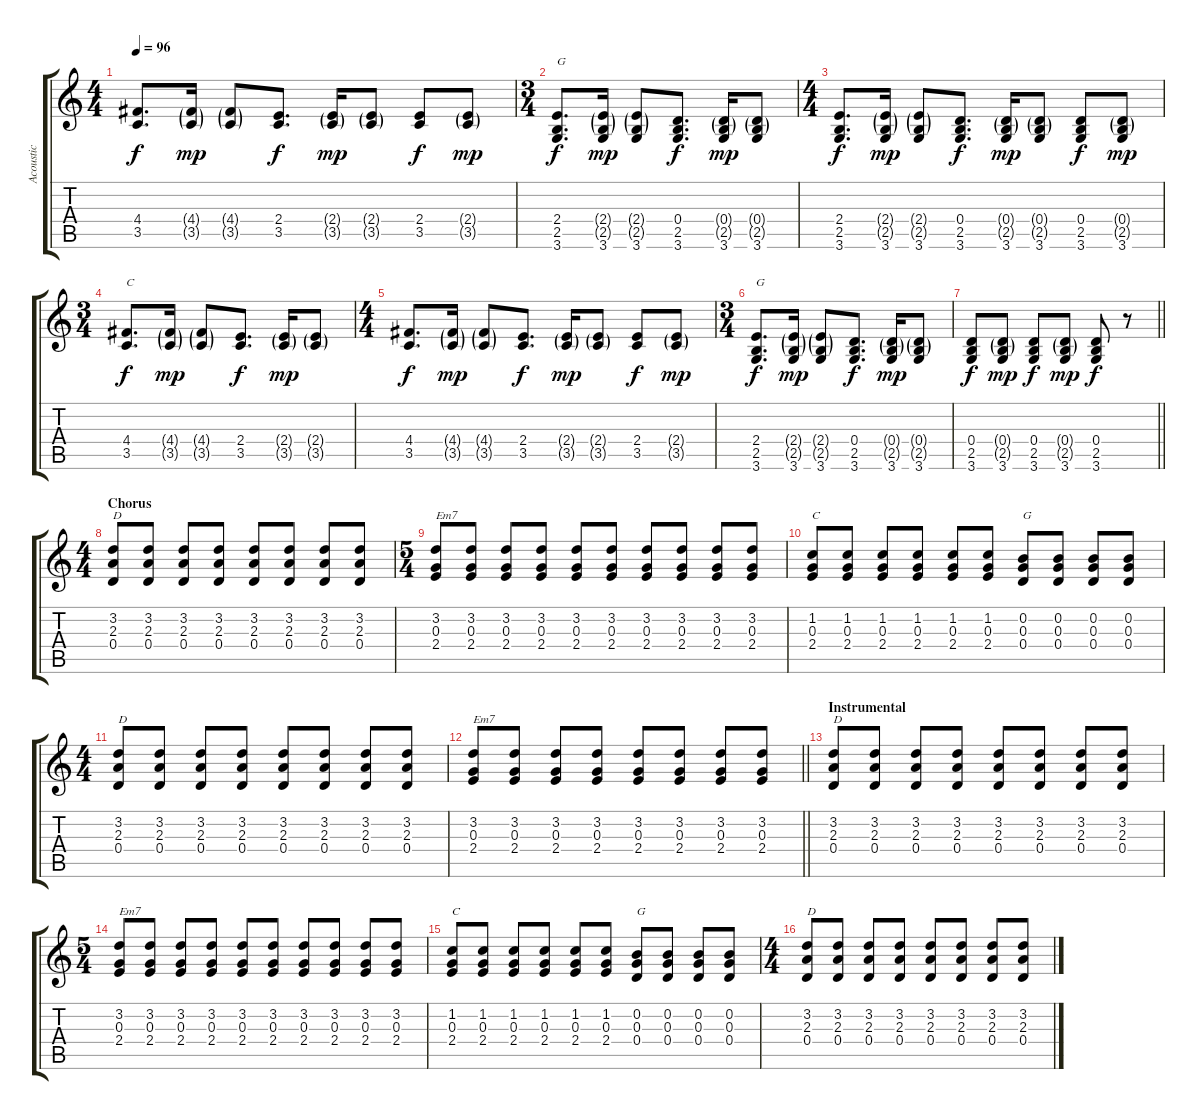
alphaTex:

\track ("Acoustic" "Acoustic") {instrument acousticguitarsteel}
\staff {score tabs}
\tuning (E4 B3 G3 D3 A2 E2) {hide}
\ts (4 4)
\tempo 96
\clef g2
\ks c
(4.4 3.5).8{d dy f} (4.4{g} 3.5{g}).16{dy mp} (4.4{g} 3.5{g}).8 (2.4 3.5).8{d dy f} (2.4{g} 3.5{g}).16{dy mp} (2.4{g} 3.5{g}).8 (2.4 3.5).8{dy f} (2.4{g} 3.5{g}).8{dy mp} |
\ts (3 4)
(2.4 2.5 3.6).8{d txt "G" dy f} (2.4{g} 2.5{g} 3.6).16{dy mp} (2.4{g} 2.5{g} 3.6).8 (0.4 2.5 3.6).8{d dy f} (0.4{g} 2.5{g} 3.6).16{dy mp} (0.4{g} 2.5{g} 3.6).8 |
\ts (4 4)
(2.4 2.5 3.6).8{d dy f} (2.4{g} 2.5{g} 3.6).16{dy mp} (2.4{g} 2.5{g} 3.6).8 (0.4 2.5 3.6).8{d dy f} (0.4{g} 2.5{g} 3.6).16{dy mp} (0.4{g} 2.5{g} 3.6).8 (0.4 2.5 3.6).8{dy f} (0.4{g} 2.5{g} 3.6).8{dy mp} |
\ts (3 4)
(4.4 3.5).8{d txt "C" dy f} (4.4{g} 3.5{g}).16{dy mp} (4.4{g} 3.5{g}).8 (2.4 3.5).8{d dy f} (2.4{g} 3.5{g}).16{dy mp} (2.4{g} 3.5{g}).8 |
\ts (4 4)
(4.4 3.5).8{d dy f} (4.4{g} 3.5{g}).16{dy mp} (4.4{g} 3.5{g}).8 (2.4 3.5).8{d dy f} (2.4{g} 3.5{g}).16{dy mp} (2.4{g} 3.5{g}).8 (2.4 3.5).8{dy f} (2.4{g} 3.5{g}).8{dy mp} |
\ts (3 4)
(2.4 2.5 3.6).8{d txt "G" dy f} (2.4{g} 2.5{g} 3.6).16{dy mp} (2.4{g} 2.5{g} 3.6).8 (0.4 2.5 3.6).8{d dy f} (0.4{g} 2.5{g} 3.6).16{dy mp} (0.4{g} 2.5{g} 3.6).8 |
\barLineRight lightlight
(0.4 2.5 3.6).8{dy f} (0.4{g} 2.5{g} 3.6).8{dy mp} (0.4 2.5 3.6).8{dy f} (0.4{g} 2.5{g} 3.6).8{dy mp} (0.4 2.5 3.6).8{dy f} r.8 |
\ts (4 4)
\section ("" "Chorus")
(3.2 2.3 0.4).8{txt "D"} (3.2 2.3 0.4).8 (3.2 2.3 0.4).8 (3.2 2.3 0.4).8 (3.2 2.3 0.4).8 (3.2 2.3 0.4).8 (3.2 2.3 0.4).8 (3.2 2.3 0.4).8 |
\ts (5 4)
(3.2 0.3 2.4).8{txt "Em7"} (3.2 0.3 2.4).8 (3.2 0.3 2.4).8 (3.2 0.3 2.4).8 (3.2 0.3 2.4).8 (3.2 0.3 2.4).8 (3.2 0.3 2.4).8 (3.2 0.3 2.4).8 (3.2 0.3 2.4).8 (3.2 0.3 2.4).8 |
(1.2 0.3 2.4).8{txt "C"} (1.2 0.3 2.4).8 (1.2 0.3 2.4).8 (1.2 0.3 2.4).8 (1.2 0.3 2.4).8 (1.2 0.3 2.4).8 (0.2 0.3 0.4).8{txt "G"} (0.2 0.3 0.4).8 (0.2 0.3 0.4).8 (0.2 0.3 0.4).8 |
\ts (4 4)
(3.2 2.3 0.4).8{txt "D"} (3.2 2.3 0.4).8 (3.2 2.3 0.4).8 (3.2 2.3 0.4).8 (3.2 2.3 0.4).8 (3.2 2.3 0.4).8 (3.2 2.3 0.4).8 (3.2 2.3 0.4).8 |
\barLineRight lightlight
(3.2 0.3 2.4).8{txt "Em7"} (3.2 0.3 2.4).8 (3.2 0.3 2.4).8 (3.2 0.3 2.4).8 (3.2 0.3 2.4).8 (3.2 0.3 2.4).8 (3.2 0.3 2.4).8 (3.2 0.3 2.4).8 |
\section ("" "Instrumental")
(3.2 2.3 0.4).8{txt "D"} (3.2 2.3 0.4).8 (3.2 2.3 0.4).8 (3.2 2.3 0.4).8 (3.2 2.3 0.4).8 (3.2 2.3 0.4).8 (3.2 2.3 0.4).8 (3.2 2.3 0.4).8 |
\ts (5 4)
(3.2 0.3 2.4).8{txt "Em7"} (3.2 0.3 2.4).8 (3.2 0.3 2.4).8 (3.2 0.3 2.4).8 (3.2 0.3 2.4).8 (3.2 0.3 2.4).8 (3.2 0.3 2.4).8 (3.2 0.3 2.4).8 (3.2 0.3 2.4).8 (3.2 0.3 2.4).8 |
(1.2 0.3 2.4).8{txt "C"} (1.2 0.3 2.4).8 (1.2 0.3 2.4).8 (1.2 0.3 2.4).8 (1.2 0.3 2.4).8 (1.2 0.3 2.4).8 (0.2 0.3 0.4).8{txt "G"} (0.2 0.3 0.4).8 (0.2 0.3 0.4).8 (0.2 0.3 0.4).8 |
\ts (4 4)
(3.2 2.3 0.4).8{txt "D"} (3.2 2.3 0.4).8 (3.2 2.3 0.4).8 (3.2 2.3 0.4).8 (3.2 2.3 0.4).8 (3.2 2.3 0.4).8 (3.2 2.3 0.4).8 (3.2 2.3 0.4).8
